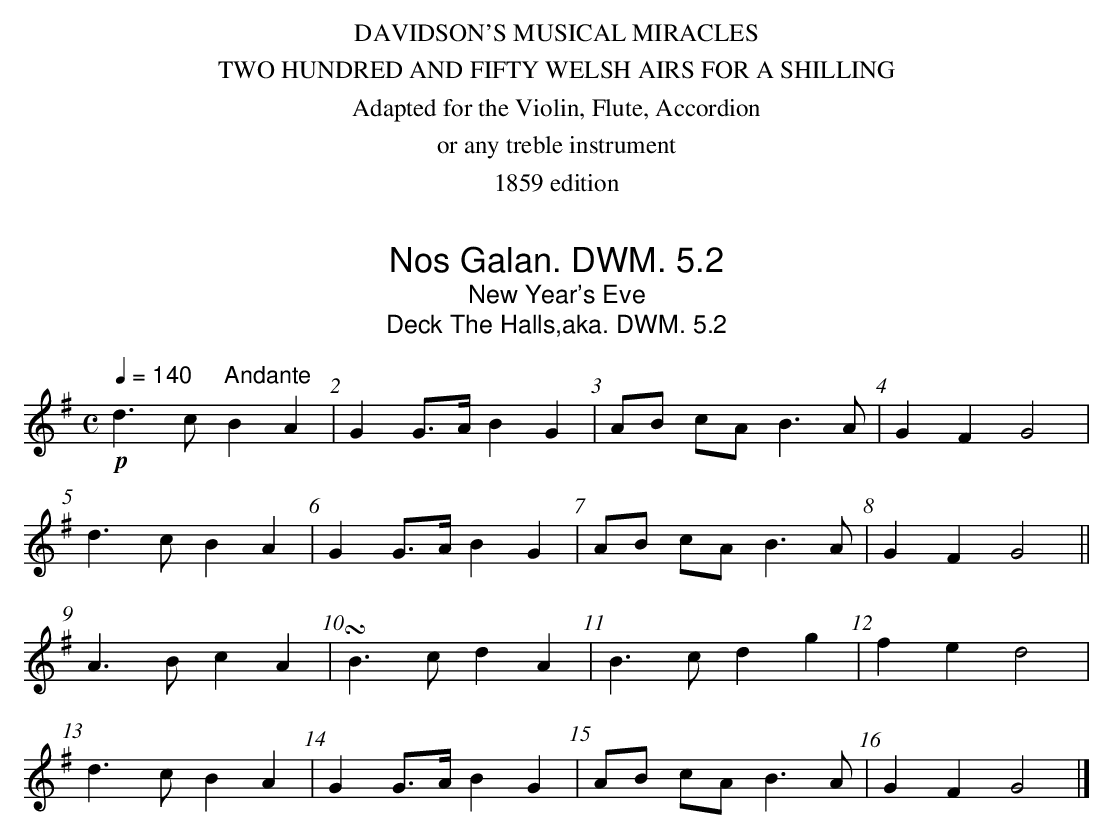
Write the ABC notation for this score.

X:1
T:Nos Galan. DWM. 5.2
T:New Year's Eve
T:Deck The Halls,aka. DWM. 5.2
M:C
L:1/8
Q:1/4=140 "     Andante"
K:G
!p!d3c B2A2|G2 G>A B2G2|AB cA B3A|G2F2 G4|
d3c B2A2|G2 G>A B2G2|AB cA B3A|G2F2 G4||
A3B c2A2|!turn!B3c d2A2|B3c d2g2|f2e2d4|
d3c B2A2|G2 G>A B2G2|AB cA B3A|G2F2 G4|]
